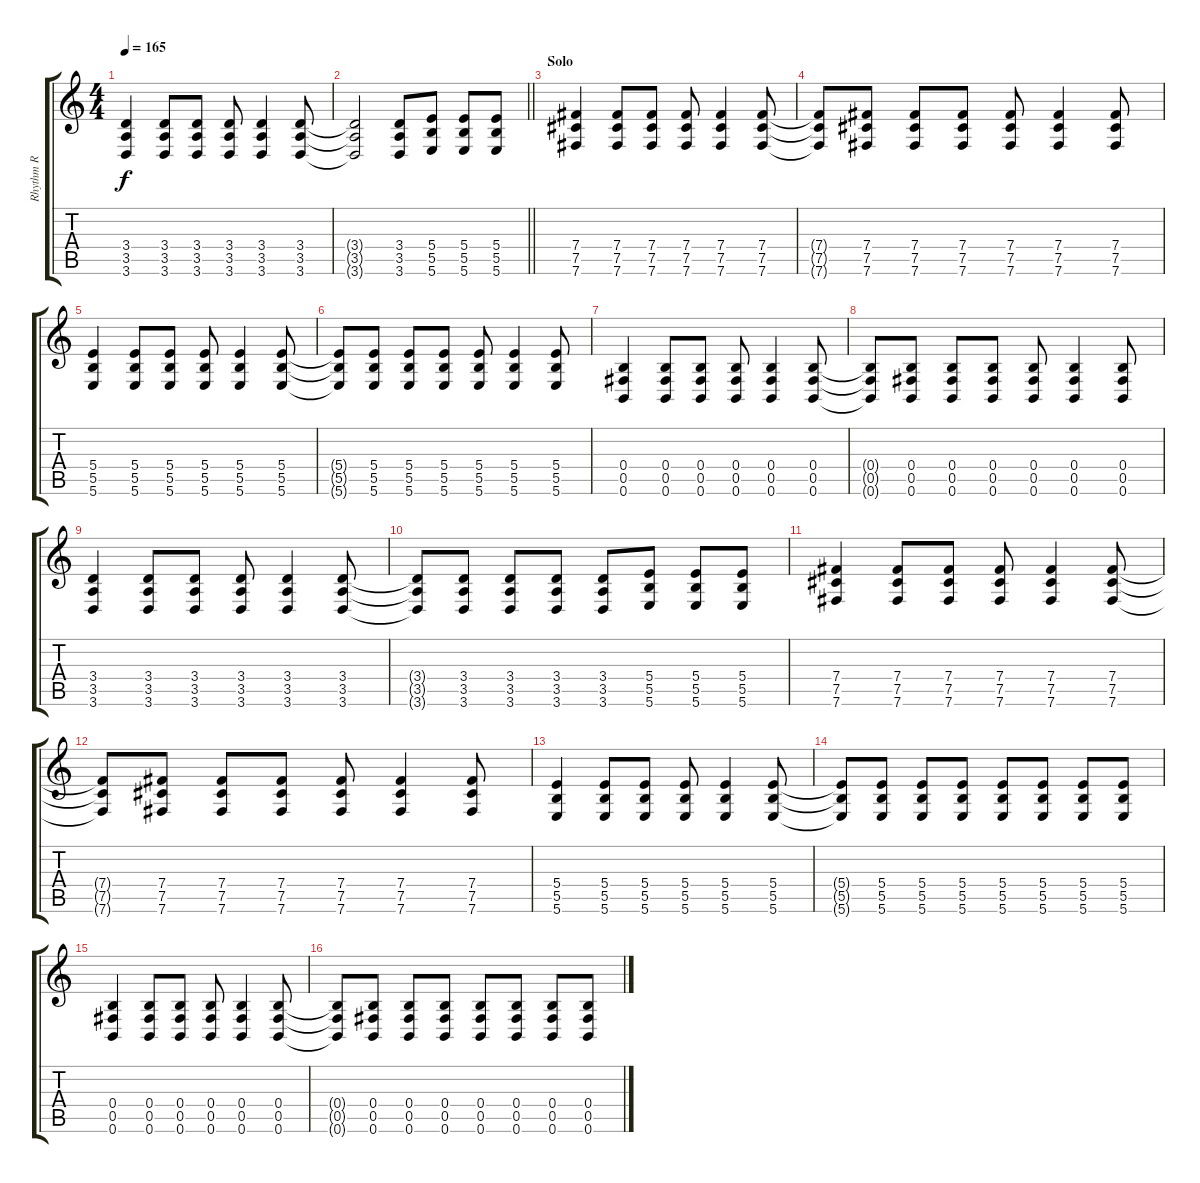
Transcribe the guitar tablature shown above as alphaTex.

\track ("Rhythm R" "Rhythm R") {instrument distortionguitar}
\staff {score tabs}
\tuning (Db4 Ab3 E3 B2 Gb2 B1) {hide}
\ts (4 4)
\tempo 165
\clef g2
\ks c
(3.4 3.5 3.6).4{dy f} (3.4 3.5 3.6).8 (3.4 3.5 3.6).8 (3.4 3.5 3.6).8 (3.4 3.5 3.6).4 (3.4 3.5 3.6).8 |
\barLineRight lightlight
(3.4{t} 3.5{t} 3.6{t}).2 (3.4 3.5 3.6).8 (5.4 5.5 5.6).8 (5.4 5.5 5.6).8 (5.4 5.5 5.6).8 |
\section ("" "Solo")
(7.4 7.5 7.6).4 (7.4 7.5 7.6).8 (7.4 7.5 7.6).8 (7.4 7.5 7.6).8 (7.4 7.5 7.6).4 (7.4 7.5 7.6).8 |
(7.4{t} 7.5{t} 7.6{t}).8 (7.4 7.5 7.6).8 (7.4 7.5 7.6).8 (7.4 7.5 7.6).8 (7.4 7.5 7.6).8 (7.4 7.5 7.6).4 (7.4 7.5 7.6).8 |
(5.4 5.5 5.6).4 (5.4 5.5 5.6).8 (5.4 5.5 5.6).8 (5.4 5.5 5.6).8 (5.4 5.5 5.6).4 (5.4 5.5 5.6).8 |
(5.4{t} 5.5{t} 5.6{t}).8 (5.4 5.5 5.6).8 (5.4 5.5 5.6).8 (5.4 5.5 5.6).8 (5.4 5.5 5.6).8 (5.4 5.5 5.6).4 (5.4 5.5 5.6).8 |
(0.4 0.5 0.6).4 (0.4 0.5 0.6).8 (0.4 0.5 0.6).8 (0.4 0.5 0.6).8 (0.4 0.5 0.6).4 (0.4 0.5 0.6).8 |
(0.4{t} 0.5{t} 0.6{t}).8 (0.4 0.5 0.6).8 (0.4 0.5 0.6).8 (0.4 0.5 0.6).8 (0.4 0.5 0.6).8 (0.4 0.5 0.6).4 (0.4 0.5 0.6).8 |
(3.4 3.5 3.6).4 (3.4 3.5 3.6).8 (3.4 3.5 3.6).8 (3.4 3.5 3.6).8 (3.4 3.5 3.6).4 (3.4 3.5 3.6).8 |
(3.4{t} 3.5{t} 3.6{t}).8 (3.4 3.5 3.6).8 (3.4 3.5 3.6).8 (3.4 3.5 3.6).8 (3.4 3.5 3.6).8 (5.4 5.5 5.6).8 (5.4 5.5 5.6).8 (5.4 5.5 5.6).8 |
(7.4 7.5 7.6).4 (7.4 7.5 7.6).8 (7.4 7.5 7.6).8 (7.4 7.5 7.6).8 (7.4 7.5 7.6).4 (7.4 7.5 7.6).8 |
(7.4{t} 7.5{t} 7.6{t}).8 (7.4 7.5 7.6).8 (7.4 7.5 7.6).8 (7.4 7.5 7.6).8 (7.4 7.5 7.6).8 (7.4 7.5 7.6).4 (7.4 7.5 7.6).8 |
(5.4 5.5 5.6).4 (5.4 5.5 5.6).8 (5.4 5.5 5.6).8 (5.4 5.5 5.6).8 (5.4 5.5 5.6).4 (5.4 5.5 5.6).8 |
(5.4{t} 5.5{t} 5.6{t}).8 (5.4 5.5 5.6).8 (5.4 5.5 5.6).8 (5.4 5.5 5.6).8 (5.4 5.5 5.6).8 (5.4 5.5 5.6).8 (5.4 5.5 5.6).8 (5.4 5.5 5.6).8 |
(0.4 0.5 0.6).4 (0.4 0.5 0.6).8 (0.4 0.5 0.6).8 (0.4 0.5 0.6).8 (0.4 0.5 0.6).4 (0.4 0.5 0.6).8 |
(0.4{t} 0.5{t} 0.6{t}).8 (0.4 0.5 0.6).8 (0.4 0.5 0.6).8 (0.4 0.5 0.6).8 (0.4 0.5 0.6).8 (0.4 0.5 0.6).8 (0.4 0.5 0.6).8 (0.4 0.5 0.6).8
